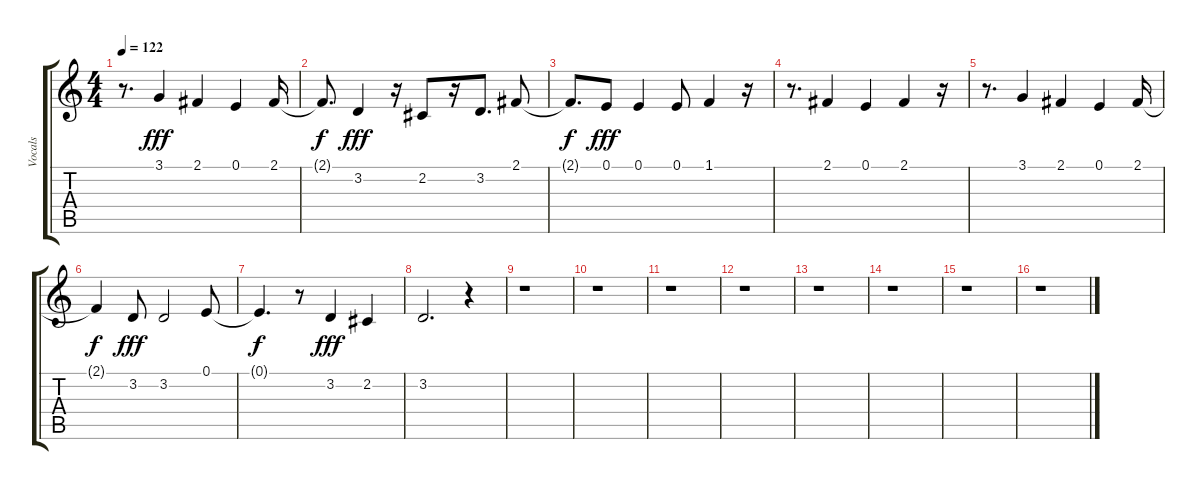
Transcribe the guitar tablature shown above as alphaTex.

\track ("Vocals" "Vocals") {instrument altosax}
\staff {score tabs}
\tuning (E4 B3 G3 D3 A2 E2) {hide}
\ts (4 4)
\tempo 122
\clef g2
\ks c
r.8{d dy fff} 3.1.4 2.1.4 0.1.4 2.1.16 |
2.1{t}.8{d dy f} 3.2.4{dy fff} r.16 2.2.8 r.16 3.2.8{d} 2.1.8 |
2.1{t}.8{d dy f} 0.1.8{dy fff} 0.1.4 0.1.8 1.1.4 r.16 |
r.8{d} 2.1.4 0.1.4 2.1.4 r.16 |
r.8{d} 3.1.4 2.1.4 0.1.4 2.1.16 |
2.1{t}.4{dy f} 3.2.8{dy fff} 3.2.2 0.1.8 |
0.1{t}.4{d dy f} r.8 3.2.4{dy fff} 2.2.4 |
3.2.2{d} r.4 |
r.1 |
r.1 |
r.1 |
r.1 |
r.1 |
r.1 |
r.1 |
r.1
